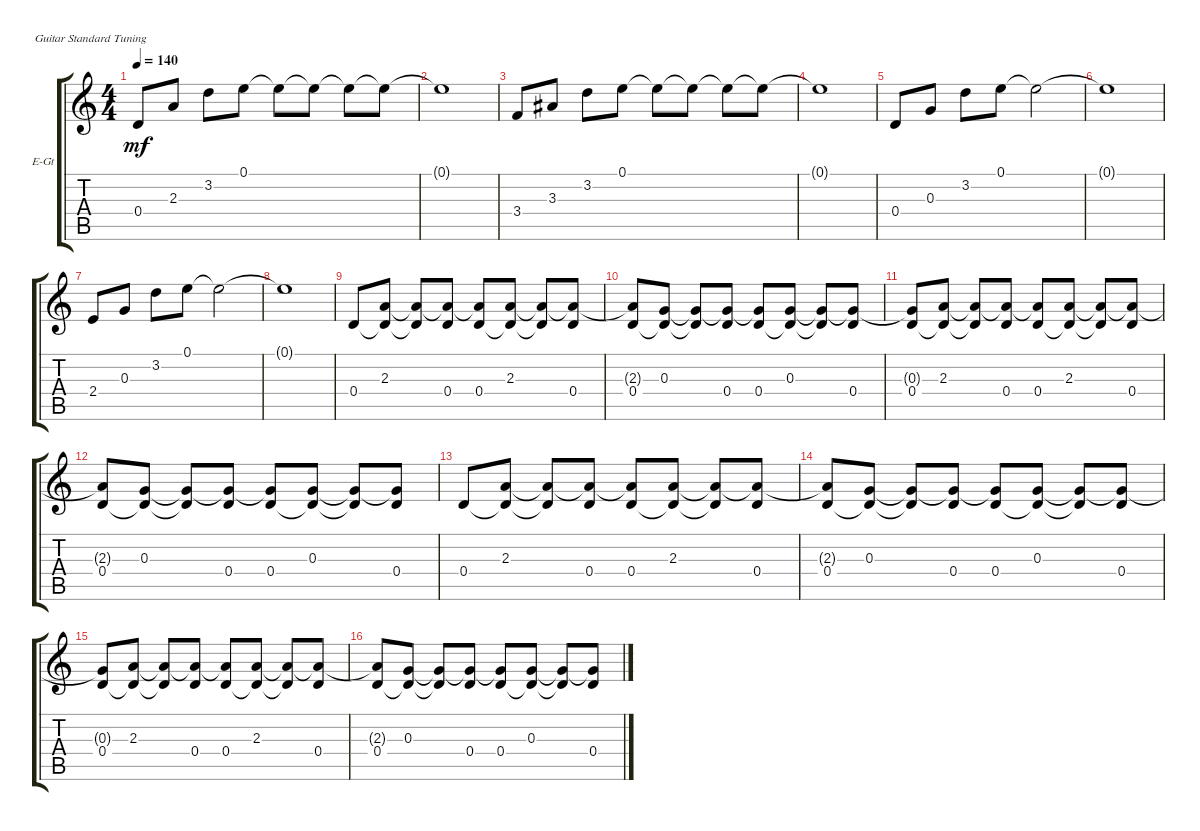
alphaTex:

\defaultSystemsLayout 4
\bracketExtendMode groupsimilarinstruments
\firstSystemTrackNameOrientation horizontal
\otherSystemsTrackNameOrientation horizontal
\track ("Electric Guitar" "E-Gt") {instrument electricguitarclean}
\staff {score tabs}
\tuning (E4 B3 G3 D3 A2 E2)
\ts (4 4)
\tempo 140
\clef g2
\ks c
0.4.8{dy mf} 2.3.8 3.2.8 0.1.8 0.1{t}.8 0.1{t}.8 0.1{t}.8 0.1{t}.8 |
0.1{t}.1 |
3.4.8 3.3.8 3.2.8 0.1.8 0.1{t}.8 0.1{t}.8 0.1{t}.8 0.1{t}.8 |
0.1{t}.1 |
0.4.8 0.3.8 3.2.8 0.1.8 0.1{t}.2 |
0.1{t}.1 |
2.4.8 0.3.8 3.2.8 0.1.8 0.1{t}.2 |
0.1{t}.1 |
0.4.8 (2.3 0.4{t}).8 (2.3{t} 0.4{t}).8 (0.4 2.3{t}).8 (2.3{t} 0.4).8 (2.3 0.4{t}).8 (0.4{t} 2.3{t}).8 (0.4 2.3{t}).8 |
(0.4 2.3{t}).8 (0.3 0.4{t}).8 (0.4{t} 0.3{t}).8 (0.4 0.3{t}).8 (0.4 0.3{t}).8 (0.3 0.4{t}).8 (0.4{t} 0.3{t}).8 (0.4 0.3{t}).8 |
(0.4 0.3{t}).8 (2.3 0.4{t}).8 (2.3{t} 0.4{t}).8 (0.4 2.3{t}).8 (2.3{t} 0.4).8 (2.3 0.4{t}).8 (0.4{t} 2.3{t}).8 (0.4 2.3{t}).8 |
(0.4 2.3{t}).8 (0.3 0.4{t}).8 (0.4{t} 0.3{t}).8 (0.4 0.3{t}).8 (0.4 0.3{t}).8 (0.3 0.4{t}).8 (0.4{t} 0.3{t}).8 (0.4 0.3{t}).8 |
0.4.8 (2.3 0.4{t}).8 (2.3{t} 0.4{t}).8 (0.4 2.3{t}).8 (2.3{t} 0.4).8 (2.3 0.4{t}).8 (0.4{t} 2.3{t}).8 (0.4 2.3{t}).8 |
(0.4 2.3{t}).8 (0.3 0.4{t}).8 (0.4{t} 0.3{t}).8 (0.4 0.3{t}).8 (0.4 0.3{t}).8 (0.3 0.4{t}).8 (0.4{t} 0.3{t}).8 (0.4 0.3{t}).8 |
(0.4 0.3{t}).8 (2.3 0.4{t}).8 (2.3{t} 0.4{t}).8 (0.4 2.3{t}).8 (2.3{t} 0.4).8 (2.3 0.4{t}).8 (0.4{t} 2.3{t}).8 (0.4 2.3{t}).8 |
(0.4 2.3{t}).8 (0.3 0.4{t}).8 (0.4{t} 0.3{t}).8 (0.4 0.3{t}).8 (0.4 0.3{t}).8 (0.3 0.4{t}).8 (0.4{t} 0.3{t}).8 (0.4 0.3{t}).8
